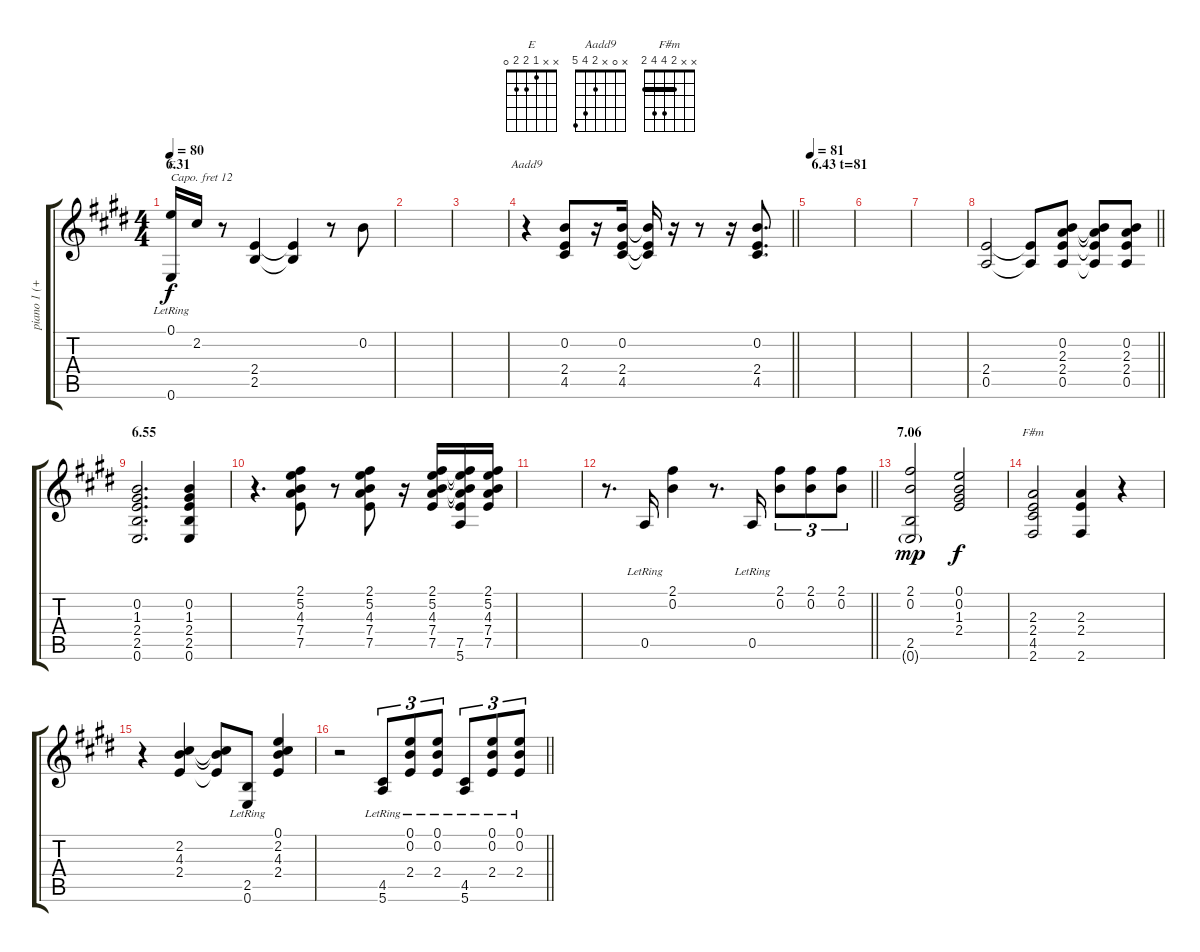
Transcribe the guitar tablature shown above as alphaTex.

\track ("piano 1 (+12)" "piano 1 (+") {instrument acousticgrandpiano}
\staff {score tabs}
\capo 12
\tuning (E4 B3 G3 D3 A2 E2) {hide}
\chord ("E" x x 1 2 2 0)
\chord ("Aadd9" x 0 x 2 4 5)
\chord ("F#m" x x 2 4 4 2) {barre 2}
\ts (4 4)
\section ("" "6.31")
\tempo 80
\clef g2
\ks e
(0.1 0.6{lr}).16{ch "E" dy f} 2.2.16 r.8 (2.4 2.5).4 (2.4{t} 2.5{t}).4 r.8 0.2.8 |
|
|
\barLineRight lightlight
r.4{ch "Aadd9"} (0.2 2.4 4.5).8 r.16 (0.2 2.4 4.5).16 (0.2{t} 2.4{t} 4.5{t}).16 r.16 r.8 r.16 (0.2 2.4 4.5).8{d} |
\section ("" "6.43 t=81")
\tempo 81
|
|
|
\barLineRight lightlight
(2.4 0.5).2 (2.4{t} 0.5{t}).8 (0.2 2.3 2.4 0.5).8 (0.2{t} 2.3{t} 2.4{t} 0.5{t}).8 (0.2 2.3 2.4 0.5).8 |
\section ("" "6.55")
(0.2 1.3 2.4 2.5 0.6).2{d} (0.2 1.3 2.4 2.5 0.6).4 |
r.4{d} (2.1 5.2 4.3 7.4 7.5).8 r.8 (2.1 5.2 4.3 7.4 7.5).8 r.16 (2.1 5.2 4.3 7.4 7.5).16 (2.1{t} 5.2{t} 4.3{t} 7.4{t} 7.5 5.6).16 (2.1 5.2 4.3 7.4 7.5).16 |
|
\barLineRight lightlight
r.8{d} 0.5{lr}.16 (2.1 0.2).4 r.8{d} 0.5{lr}.16 (2.1 0.2).8{tu (3 2)} (2.1 0.2).8{tu (3 2)} (2.1 0.2).8{tu (3 2)} |
\section ("" "7.06")
(2.1 0.2 2.5 0.6{g}).2{dy mp} (0.1 0.2 1.3 2.4).2{dy f} |
(2.3 2.4 4.5 2.6).2{ch "F#m"} (2.3 2.4 2.6).4 r.4 |
r.4 (2.2 4.3 2.4).4 (2.2{t} 4.3{t} 2.4{t}).8 (2.5{lr} 0.6{lr}).8 (0.1 2.2 4.3 2.4).4 |
\barLineRight lightlight
r.2 (4.5{lr} 5.6{lr}).8{tu (3 2)} (0.1 0.2{lr} 2.4).8{tu (3 2)} (0.1 0.2{lr} 2.4).8{tu (3 2)} (4.5{lr} 5.6{lr}).8{tu (3 2)} (0.1 0.2{lr} 2.4).8{tu (3 2)} (0.1 0.2{lr} 2.4).8{tu (3 2)}
